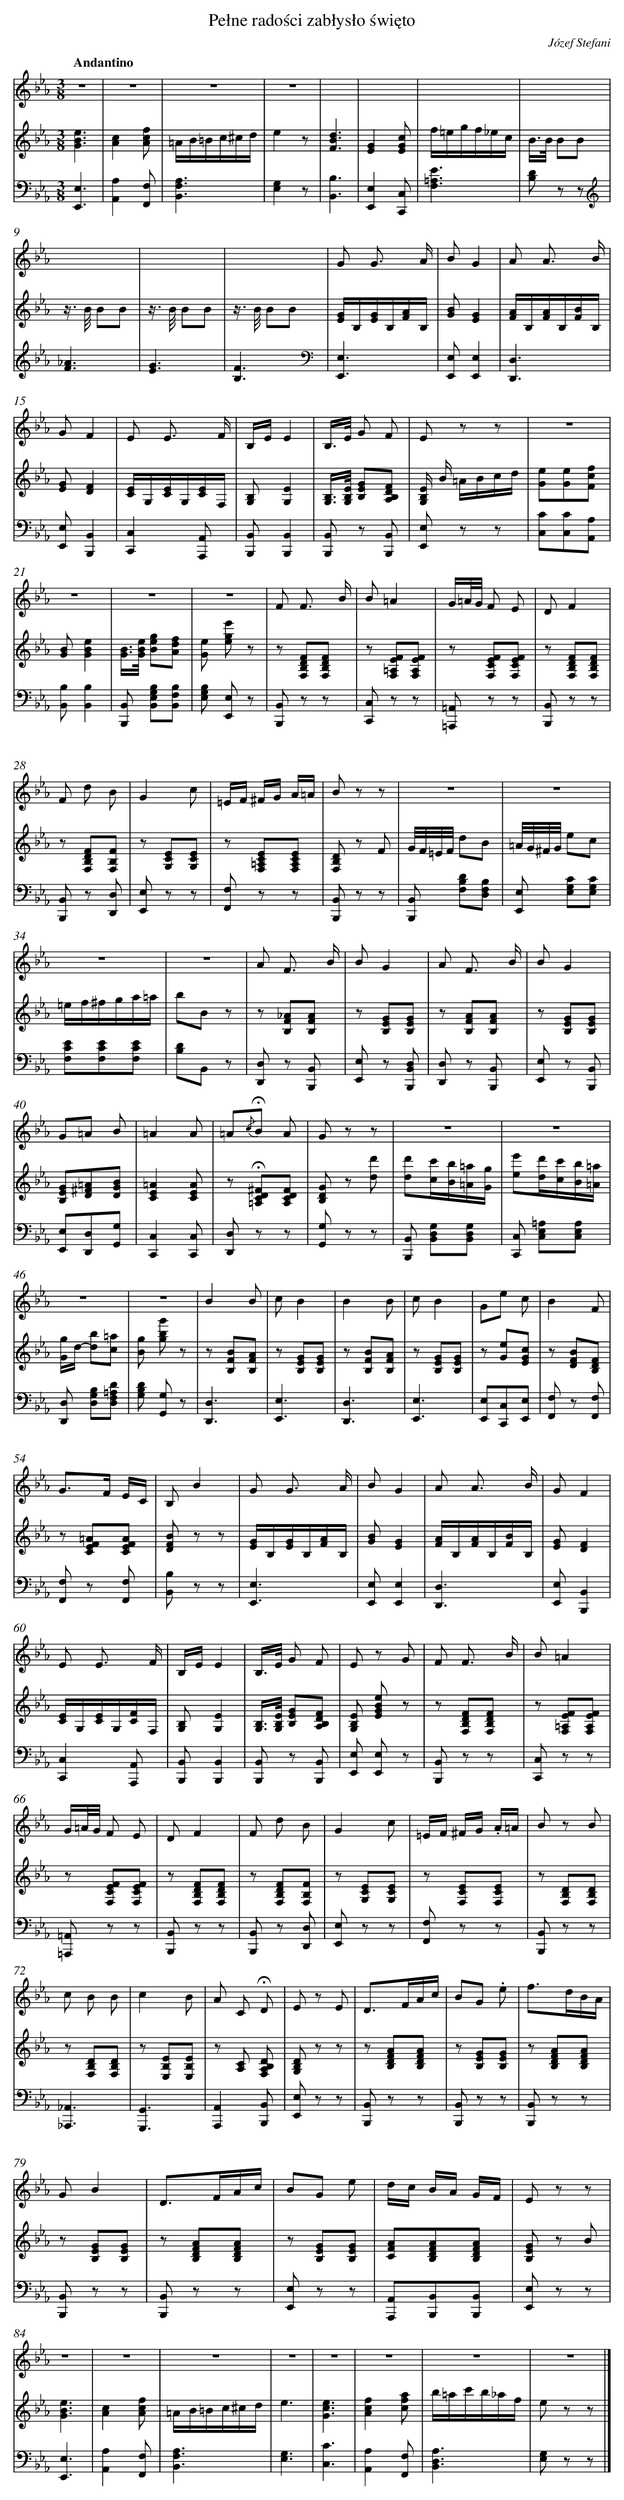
X:1
T: Pełne radości zabłysło święto
C: Józef Stefani
L: 1/8
M: 3/8
Q: "Andantino"
V: 1 clef=treble
V: 2 clef=treble
V: 3 clef=bass
K: Eb
[V:1] z3 |
[V:2] [e3B3G3] |
[V:3] [E,3E,,3] |
[V:1] z3 |
[V:2] [c2A2][fcA] |
[V:3] [A,2A,,2][F,F,,] |
[V:1] z3 |
[V:2] =A/B/=B/c/^c/d/ |
[V:3] [A,3F,3B,,3] |
[V:1] z3 |
[V:2] e2z |
[V:3] [G,2E,2]z |
[V:1] x3 |
[V:2] [d3B3F3] |
[V:3] [B,3B,,3] |
[V:1] x3 |
[V:2] [G2E2][cGE] |
[V:3] [E,2E,,2][C,C,,] |
[V:1] x3 |
[V:2] f/=e/g/f/_e/c/ |
[V:3] [E3=A,3F,3] |
[V:1] x3 |
[V:2] B/>B/ BB |
[V:3] [DB,] z z[K:clef=treble] |
[V:1] x3 |
[V:2] z/> B/ BB |
[V:3] [_A3F3] |
[V:1] x3 |
[V:2] z/> B/ BB |
[V:3] [G3E3] |
[V:1] x3 |
[V:2] z/> B/ BB |
[V:3] [F3B,3][K:clef=bass] |
[V:1] G G3/ A/ |
[V:2] [G/E/]B,/[G/E/]B,/[A/F/]B,/ |
[V:3] [E,3E,,3] |
[V:1] BG2 |
[V:2] [BG][G2E2] |
[V:3] [E,E,,][E,2E,,2] |
[V:1] A A3/ B/ |
[V:2] [A/F/]B,/[A/F/]B,/[B/F/]B,/ |
[V:3] [D,3D,,3] |
[V:1] GF2 |
[V:2] [GE][F2D2] |
[V:3] [E,E,,][B,,2B,,,2] |
[V:1] E E3/ F/ |
[V:2] [E/C/]G,/[E/C/]G,/[E/C/]F,/ |
[V:3] [C,2C,,2][A,,A,,,] |
[V:1] B,/E/E2 |
[V:2] [B,G,][E2G,2] |
[V:3] [B,,B,,,][B,,2B,,,2] |
[V:1] B,/>E/ G F |
[V:2] [B,/G,/]>[E/B,/G,/] [GEB,][FDB,A,] |
[V:3] [B,,B,,,] z [B,,B,,,] |
[V:1] E z z |
[V:2] [E/B,/G,/] B/ =A/B/c/d/ |
[V:3] [E,E,,] z z |
[V:1] z3 |
[V:2] [eG][eG][fcF] |
[V:3] [CC,][CC,][A,A,,] |
[V:1] z3 |
[V:2] [BG][e2B2G2] |
[V:3] [B,B,,][B,2B,,2] |
[V:1] z3 |
[V:2] [B/G/]>[e/B/G/] [geB][fdA] |
[V:3] [B,,B,,,] [B,G,E,B,,][B,F,B,,] |
[V:1] z3 |
[V:2] [eG] [e'ge] z |
[V:3] [B,G,E,] [E,E,,] z |
[V:1] F F3/ B/ |
[V:2] z [FDB,F,][FDB,F,] |
[V:3] [B,,B,,,] z z |
[V:1] B=A2 |
[V:2] z [FE=A,F,][FEA,F,] |
[V:3] [C,C,,] z z |
[V:1] G/=A//G// F E |
[V:2] z [FECF,][FECF,] |
[V:3] [=A,,=A,,,] z z |
[V:1] DF2 |
[V:2] z [FDB,F,][FDB,F,] |
[V:3] [B,,B,,,] z z |
[V:1] F d B |
[V:2] z [FDB,F,][FB,F,] |
[V:3] [B,,B,,,] z [D,D,,] |
[V:1] G2c |
[V:2] z [ECG,][ECG,] |
[V:3] [E,E,,] z z |
[V:1] =E/F/ ^F/G/ A/=A/ |
[V:2] z [EC=A,F,][ECA,F,] |
[V:3] [F,F,,] z z |
[V:1] B z z |
[V:2] [DB,F,] z F |
[V:3] [B,,B,,,] z z |
[V:1] z3 |
[V:2] G//F//=E//F// dB |
[V:3] [B,,B,,,] [DB,F,][B,F,D,] |
[V:1] z3 |
[V:2] =A//G//^F//G// ec |
[V:3] [E,E,,] [CG,E,][CG,E,] |
[V:1] z3 |
[V:2] =e/f/^f/g/a/=a/ |
[V:3] [ECF,][ECF,][ECF,] |
[V:1] z3 |
[V:2] bB z |
[V:3] [DB,]B,, z |
[V:1] A F3/ B/ |
[V:2] z [_AFB,][AFB,] |
[V:3] [D,D,,] z [B,,B,,,] |
[V:1] BG2 |
[V:2] z [GEB,][GEB,] |
[V:3] [E,E,,] z [D,B,,B,,,] |
[V:1] A F3/ B/ |
[V:2] z [AFB,][AFB,] |
[V:3] [D,D,,] z [B,,B,,,] |
[V:1] BG2 |
[V:2] z [GEB,][GEB,] |
[V:3] [E,E,,] z [B,,B,,,] |
[V:1] G=A B |
[V:2] [GEB,][=A^FD][BGD] |
[V:3] [E,E,,][D,D,,][G,G,,] |
[V:1] =A2A |
[V:2] [=A2E2C2][AEC] |
[V:3] [C,2C,,2][C,C,,] |
[V:1] =A{/c}!fermata!B A |
[V:2] z !fermata![^FDC=A,][FDCA,] |
[V:3] [D,D,,] z z |
[V:1] G z z |
[V:2] [GDB,] z [d'd] |
[V:3] [G,G,,] z z |
[V:1] z3 |
[V:2] [d'd][c'/c/][b/B/][=a/=A/][g/G/] |
[V:3] [B,,B,,,] [G,D,B,,][G,D,B,,] |
[V:1] z3 |
[V:2] [e'e][d'/d/][c'/c/][b/B/][=a/=A/] |
[V:3] [C,C,,] [=A,E,C,][A,E,C,] |
[V:1] z3 |
[V:2] [g/G/]d/- [bd][=ac] |
[V:3] [D,D,,] [B,G,D,][D=A,F,D,] |
[V:1] z3 |
[V:2] [gB] [g'bg] z |
[V:3] [DB,G,] [G,G,,] z |
[V:1] B2B |
[V:2] z [BFB,][AFB,] |
[V:3] [D,3D,,3] |
[V:1] cB2 |
[V:2] z [GEB,][GEB,] |
[V:3] [E,3E,,3] |
[V:1] B2B |
[V:2] z [BFB,][AFB,] |
[V:3] [D,3D,,3] |
[V:1] cB2 |
[V:2] z [GEB,][GEB,] |
[V:3] [E,3E,,3] |
[V:1] Ge c |
[V:2] z [eG][cGE] |
[V:3] [E,E,,][C,C,,][E,E,,] |
[V:1] B2F |
[V:2] z [BFD][FDB,] |
[V:3] [F,F,,] z [F,F,,] |
[V:1] G>F E/C/ |
[V:2] z [=AFEC][AFEC] |
[V:3] [F,F,,] z [F,F,,] |
[V:1] B,B2 |
[V:2] [BFD] z z |
[V:3] [B,B,,] z z |
[V:1] G G3/ A/ |
[V:2] [G/E/]B,/[G/E/]B,/[A/F/]B,/ |
[V:3] [E,3E,,3] |
[V:1] BG2 |
[V:2] [BG][G2E2] |
[V:3] [E,E,,][E,2E,,2] |
[V:1] A A3/ B/ |
[V:2] [A/F/]B,/[A/F/]B,/[B/F/]B,/ |
[V:3] [D,3D,,3] |
[V:1] GF2 |
[V:2] [GE][F2D2] |
[V:3] [E,E,,][B,,2B,,,2] |
[V:1] E E3/ F/ |
[V:2] [E/C/]G,/[E/C/]G,/[F/C/]F,/ |
[V:3] [C,2C,,2][A,,A,,,] |
[V:1] B,/E/E2 |
[V:2] [B,G,][E2G,2] |
[V:3] [B,,B,,,][B,,2B,,,2] |
[V:1] B,/>E/ G F |
[V:2] [B,/G,/]>[E/B,/G,/] [GEB,][FDB,A,] |
[V:3] [B,,B,,,] z [B,,B,,,] |
[V:1] E z G |
[V:2] [EB,G,] [eBGE] z |
[V:3] [E,E,,] [E,E,,] z |
[V:1] F F3/ B/ |
[V:2] z [FDB,F,][FDB,F,] |
[V:3] [B,,B,,,] z z |
[V:1] B=A2 |
[V:2] z [FE=A,F,][FEA,F,] |
[V:3] [C,C,,] z z |
[V:1] G/=A//G// F E |
[V:2] z [FECF,][FECF,] |
[V:3] [=A,,=A,,,] z z |
[V:1] DF2 |
[V:2] z [FDB,F,][FDB,F,] |
[V:3] [B,,B,,,] z z |
[V:1] F d B |
[V:2] z [FDB,F,][FB,F,] |
[V:3] [B,,B,,,] z [D,D,,] |
[V:1] G2c |
[V:2] z [ECG,][ECG,] |
[V:3] [E,E,,] z z |
[V:1] =E/F/ ^F/G/ .A/=A/ |
[V:2] z [ECF,][ECF,] |
[V:3] [F,F,,] z z |
[V:1] B z B |
[V:2] z [DB,F,][DB,F,] |
[V:3] [B,,B,,,] z z |
[V:1] c B B |
[V:2] z [DB,F,][DB,F,] |
[V:3] [_A,,3_A,,,3] |
[V:1] c2B |
[V:2] z [EB,E,][EB,E,] |
[V:3] [G,,3G,,,3] |
[V:1] A C !fermata!D |
[V:2] z [CA,] [DB,A,F,] |
[V:3] [A,,2A,,,2][B,,B,,,] |
[V:1] E z E |
[V:2] [DB,G,] z z |
[V:3] [E,E,,] z z |
[V:1] D>FA/c/ |
[V:2] z [AFDB,][AFDB,] |
[V:3] [B,,B,,,] z z |
[V:1] BG .e |
[V:2] z [GEB,][GEB,] |
[V:3] [B,,B,,,] z z |
[V:1] f>dB/A/ |
[V:2] z [AFDB,][AFDB,] |
[V:3] [B,,B,,,] z z |
[V:1] GB2 |
[V:2] z [GEB,][GEB,] |
[V:3] [B,,B,,,] z z |
[V:1] D>FA/c/ |
[V:2] z [AFDB,][AFDB,] |
[V:3] [B,,B,,,] z z |
[V:1] BG e |
[V:2] z [GEB,][GEB,] |
[V:3] [E,E,,] z z |
[V:1] d/c/ B/A/ G/F/ |
[V:2] [AFC][AFDB,][AFDB,] |
[V:3] [A,,A,,,][B,,B,,,][B,,B,,,] |
[V:1] E z z |
[V:2] [GEB,] z B |
[V:3] [E,E,,] z z |
[V:1] z3 |
[V:2] [e3B3G3] |
[V:3] [E,3E,,3] |
[V:1] z3 |
[V:2] [c2A2][fcA] |
[V:3] [A,2A,,2][F,F,,] |
[V:1] z3 |
[V:2] =A/B/=B/c/^c/d/ |
[V:3] [A,3F,3B,,3] |
[V:1] z3 |
[V:2] e3 |
[V:3] [G,3E,3] |
[V:1] z3 |
[V:2] [e3c3G3] |
[V:3] [C3C,3] |
[V:1] z3 |
[V:2] [f2c2A2][afc] |
[V:3] [A,2A,,2][F,F,,] |
[V:1] z3 |
[V:2] b/=a/c'/b/_a/f/ |
[V:3] [A,3D,3B,,3] |
[V:1] z3 |]
[V:2] e z z |]
[V:3] [G,E,] z z |]
